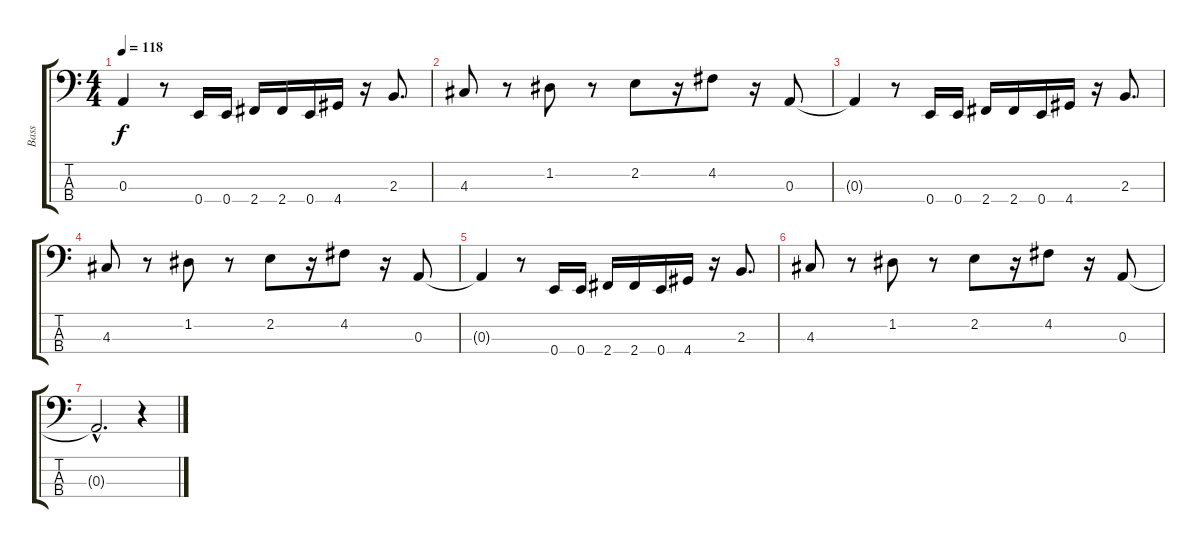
\track ("Bass" "Bass") {instrument slapbass1}
\staff {score tabs}
\tuning (G2 D2 A1 E1) {hide}
\ts (4 4)
\tempo 118
\clef f4
\ks c
0.3{t}.4{dy f} r.8 0.4.16 0.4.16 2.4.16 2.4.16 0.4.16 4.4.16 r.16 2.3.8{d} |
4.3.8 r.8 1.2.8 r.8 2.2.8 r.16 4.2.8 r.16 0.3.8 |
0.3{t}.4 r.8 0.4.16 0.4.16 2.4.16 2.4.16 0.4.16 4.4.16 r.16 2.3.8{d} |
4.3.8 r.8 1.2.8 r.8 2.2.8 r.16 4.2.8 r.16 0.3.8 |
0.3{t}.4 r.8 0.4.16 0.4.16 2.4.16 2.4.16 0.4.16 4.4.16 r.16 2.3.8{d} |
4.3.8 r.8 1.2.8 r.8 2.2.8 r.16 4.2.8 r.16 0.3.8 |
0.3{hac t}.2{d} r.4
